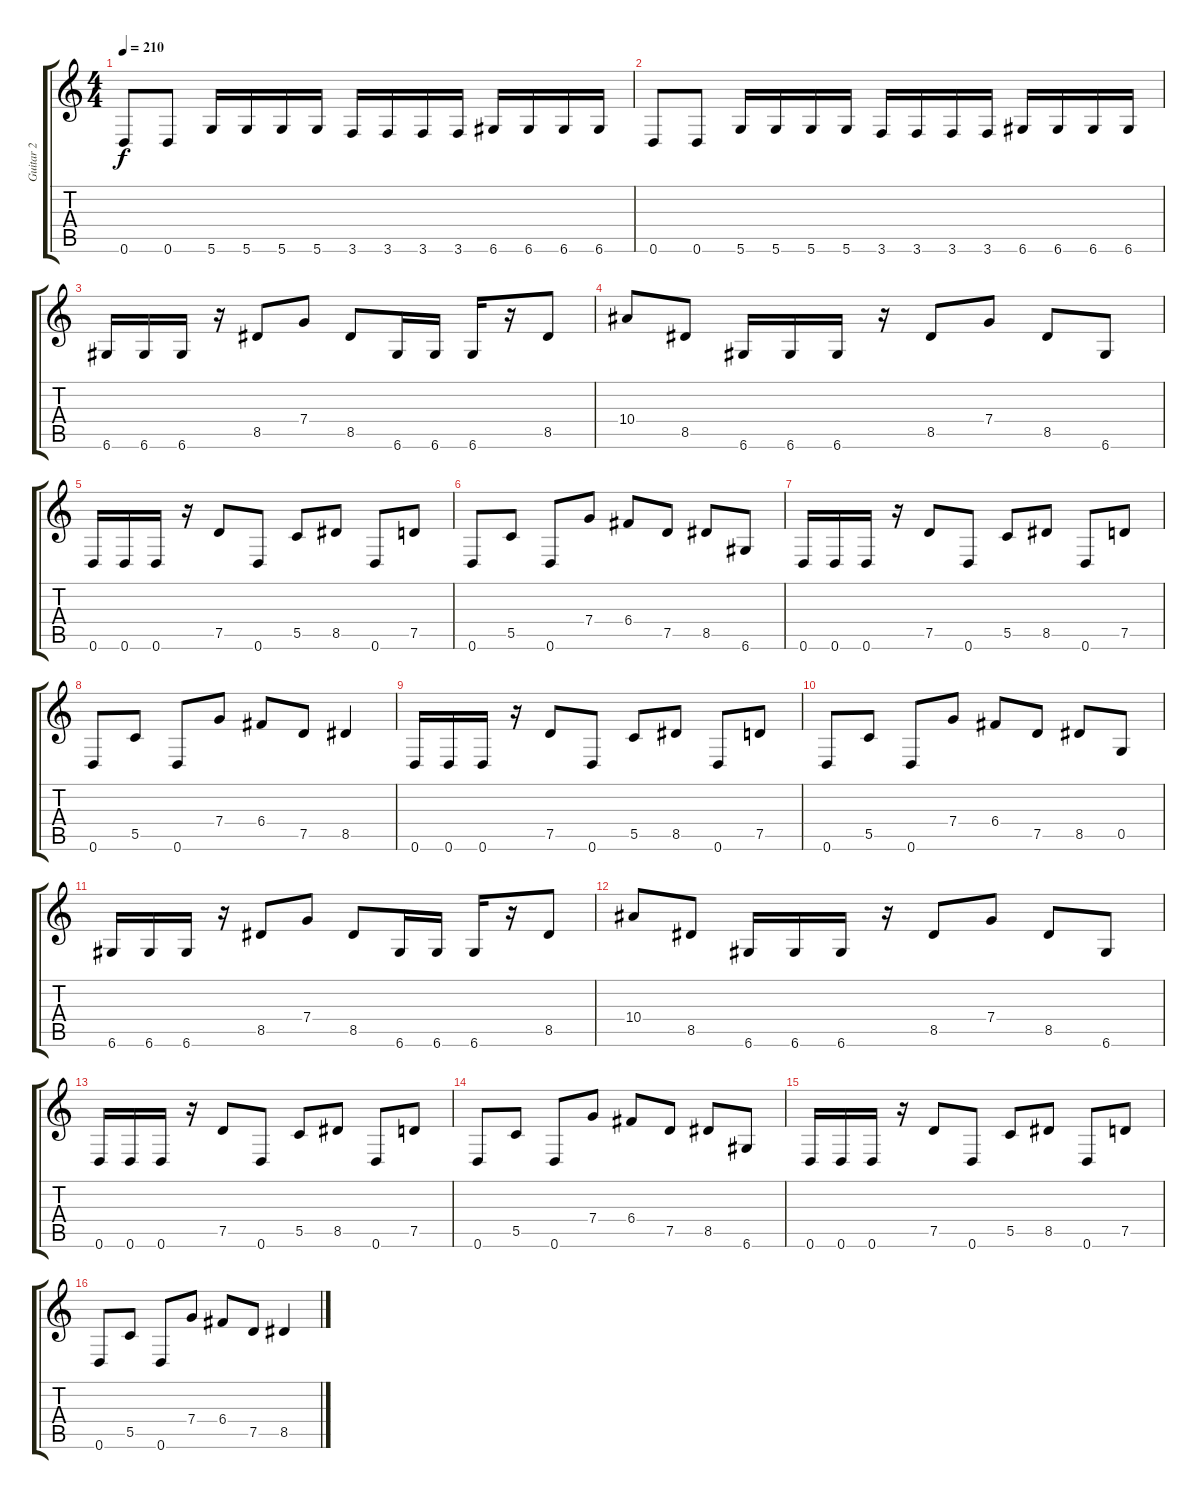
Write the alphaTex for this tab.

\track ("Guitar 2" "Guitar 2") {instrument distortionguitar}
\staff {score tabs}
\tuning (D4 A3 F3 C3 G2 D2) {hide}
\ts (4 4)
\tempo 210
\clef g2
\ks c
0.6.8{dy f instrument distortionguitar} 0.6.8 5.6.16 5.6.16 5.6.16 5.6.16 3.6.16 3.6.16 3.6.16 3.6.16 6.6.16 6.6.16 6.6.16 6.6.16 |
0.6.8 0.6.8 5.6.16 5.6.16 5.6.16 5.6.16 3.6.16 3.6.16 3.6.16 3.6.16 6.6.16 6.6.16 6.6.16 6.6.16 |
6.6.16 6.6.16 6.6.16 r.16 8.5.8 7.4.8 8.5.8 6.6.16 6.6.16 6.6.16 r.16 8.5.8 |
10.4.8 8.5.8 6.6.16 6.6.16 6.6.16 r.16 8.5.8 7.4.8 8.5.8 6.6.8 |
0.6.16 0.6.16 0.6.16 r.16 7.5.8 0.6.8 5.5.8 8.5.8 0.6.8 7.5.8 |
0.6.8 5.5.8 0.6.8 7.4.8 6.4.8 7.5.8 8.5.8 6.6.8 |
0.6.16 0.6.16 0.6.16 r.16 7.5.8 0.6.8 5.5.8 8.5.8 0.6.8 7.5.8 |
0.6.8 5.5.8 0.6.8 7.4.8 6.4.8 7.5.8 8.5.4 |
0.6.16 0.6.16 0.6.16 r.16 7.5.8 0.6.8 5.5.8 8.5.8 0.6.8 7.5.8 |
0.6.8 5.5.8 0.6.8 7.4.8 6.4.8 7.5.8 8.5.8 0.5.8 |
6.6.16 6.6.16 6.6.16 r.16 8.5.8 7.4.8 8.5.8 6.6.16 6.6.16 6.6.16 r.16 8.5.8 |
10.4.8 8.5.8 6.6.16 6.6.16 6.6.16 r.16 8.5.8 7.4.8 8.5.8 6.6.8 |
0.6.16 0.6.16 0.6.16 r.16 7.5.8 0.6.8 5.5.8 8.5.8 0.6.8 7.5.8 |
0.6.8 5.5.8 0.6.8 7.4.8 6.4.8 7.5.8 8.5.8 6.6.8 |
0.6.16 0.6.16 0.6.16 r.16 7.5.8 0.6.8 5.5.8 8.5.8 0.6.8 7.5.8 |
0.6.8 5.5.8 0.6.8 7.4.8 6.4.8 7.5.8 8.5.4
